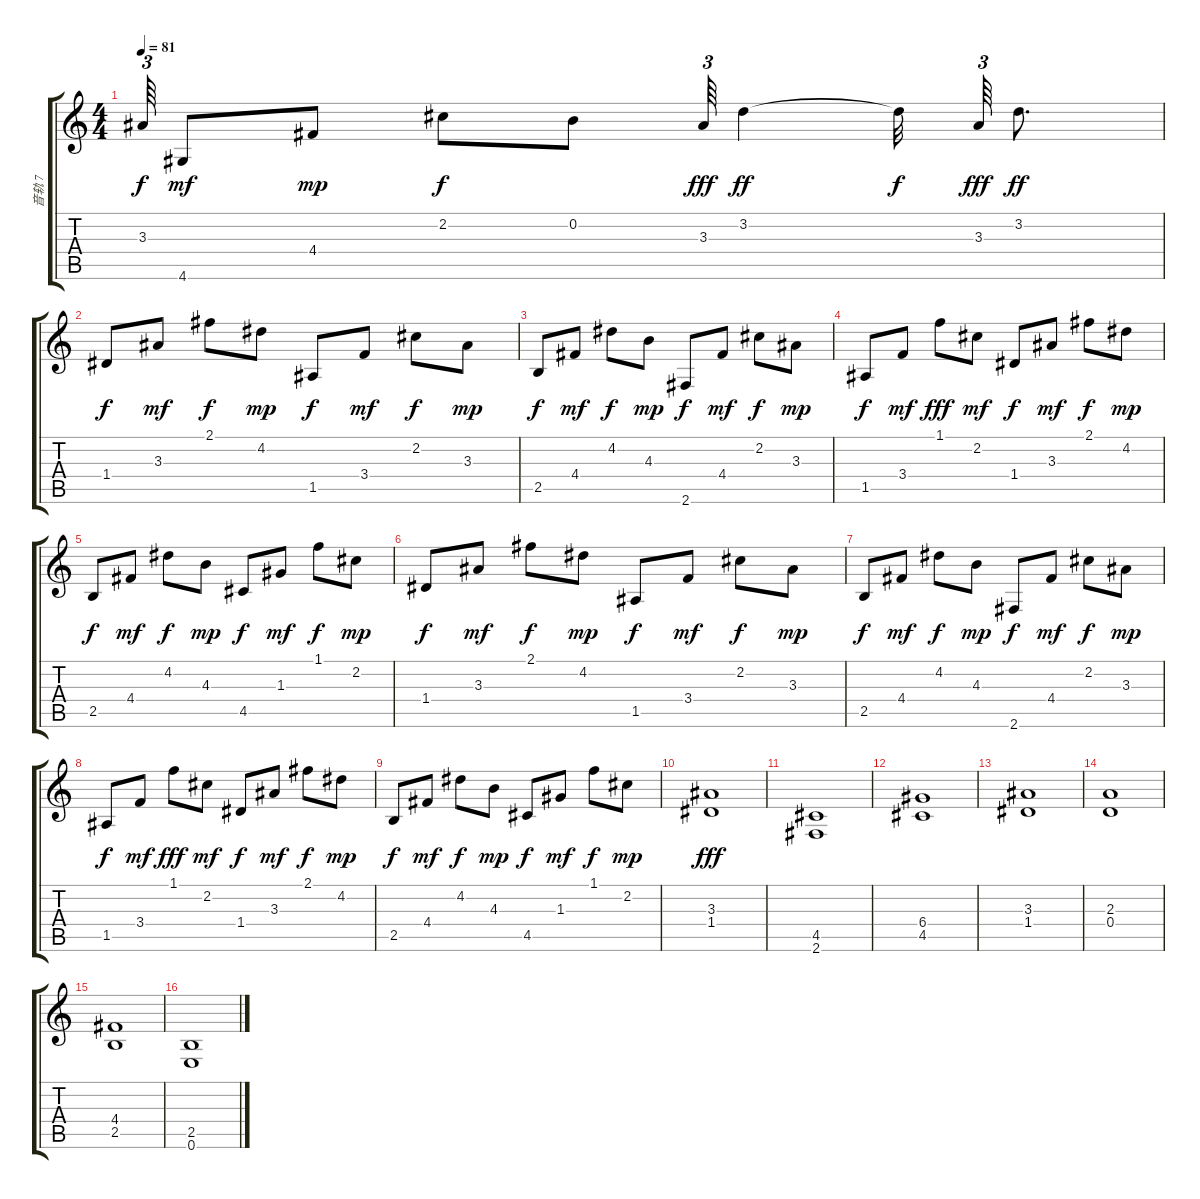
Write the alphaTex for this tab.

\track ("音轨 7" "音轨 7") {instrument overdrivenguitar}
\staff {score tabs}
\tuning (E4 B3 G3 D3 A2 E2) {hide}
\ts (4 4)
\tempo 81
\clef g2
\ks c
3.3{t}.64{tu (3 2) dy f} 4.6.8{dy mf} 4.4.8{dy mp} 2.2.8{dy f} 0.2.8 3.3.64{tu (3 2) dy fff} 3.2.4{dy ff} 3.2{t}.32{dy f beam splitsecondary} 3.3.64{tu (3 2) dy fff} 3.2.8{d dy ff} |
1.4.8{dy f} 3.3.8{dy mf} 2.1.8{dy f} 4.2.8{dy mp} 1.5.8{dy f} 3.4.8{dy mf} 2.2.8{dy f} 3.3.8{dy mp} |
2.5.8{dy f} 4.4.8{dy mf} 4.2.8{dy f} 4.3.8{dy mp} 2.6.8{dy f} 4.4.8{dy mf} 2.2.8{dy f} 3.3.8{dy mp} |
1.5.8{dy f} 3.4.8{dy mf} 1.1.8{dy fff} 2.2.8{dy mf} 1.4.8{dy f} 3.3.8{dy mf} 2.1.8{dy f} 4.2.8{dy mp} |
2.5.8{dy f} 4.4.8{dy mf} 4.2.8{dy f} 4.3.8{dy mp} 4.5.8{dy f} 1.3.8{dy mf} 1.1.8{dy f} 2.2.8{dy mp} |
1.4.8{dy f} 3.3.8{dy mf} 2.1.8{dy f} 4.2.8{dy mp} 1.5.8{dy f} 3.4.8{dy mf} 2.2.8{dy f} 3.3.8{dy mp} |
2.5.8{dy f} 4.4.8{dy mf} 4.2.8{dy f} 4.3.8{dy mp} 2.6.8{dy f} 4.4.8{dy mf} 2.2.8{dy f} 3.3.8{dy mp} |
1.5.8{dy f} 3.4.8{dy mf} 1.1.8{dy fff} 2.2.8{dy mf} 1.4.8{dy f} 3.3.8{dy mf} 2.1.8{dy f} 4.2.8{dy mp} |
2.5.8{dy f} 4.4.8{dy mf} 4.2.8{dy f} 4.3.8{dy mp} 4.5.8{dy f} 1.3.8{dy mf} 1.1.8{dy f} 2.2.8{dy mp} |
(3.3 1.4).1{dy fff volume 8 balance 6 instrument distortionguitar} |
(4.5 2.6).1 |
(6.4 4.5).1 |
(3.3 1.4).1 |
(2.3 0.4).1 |
(4.4 2.5).1 |
(2.5 0.6).1
